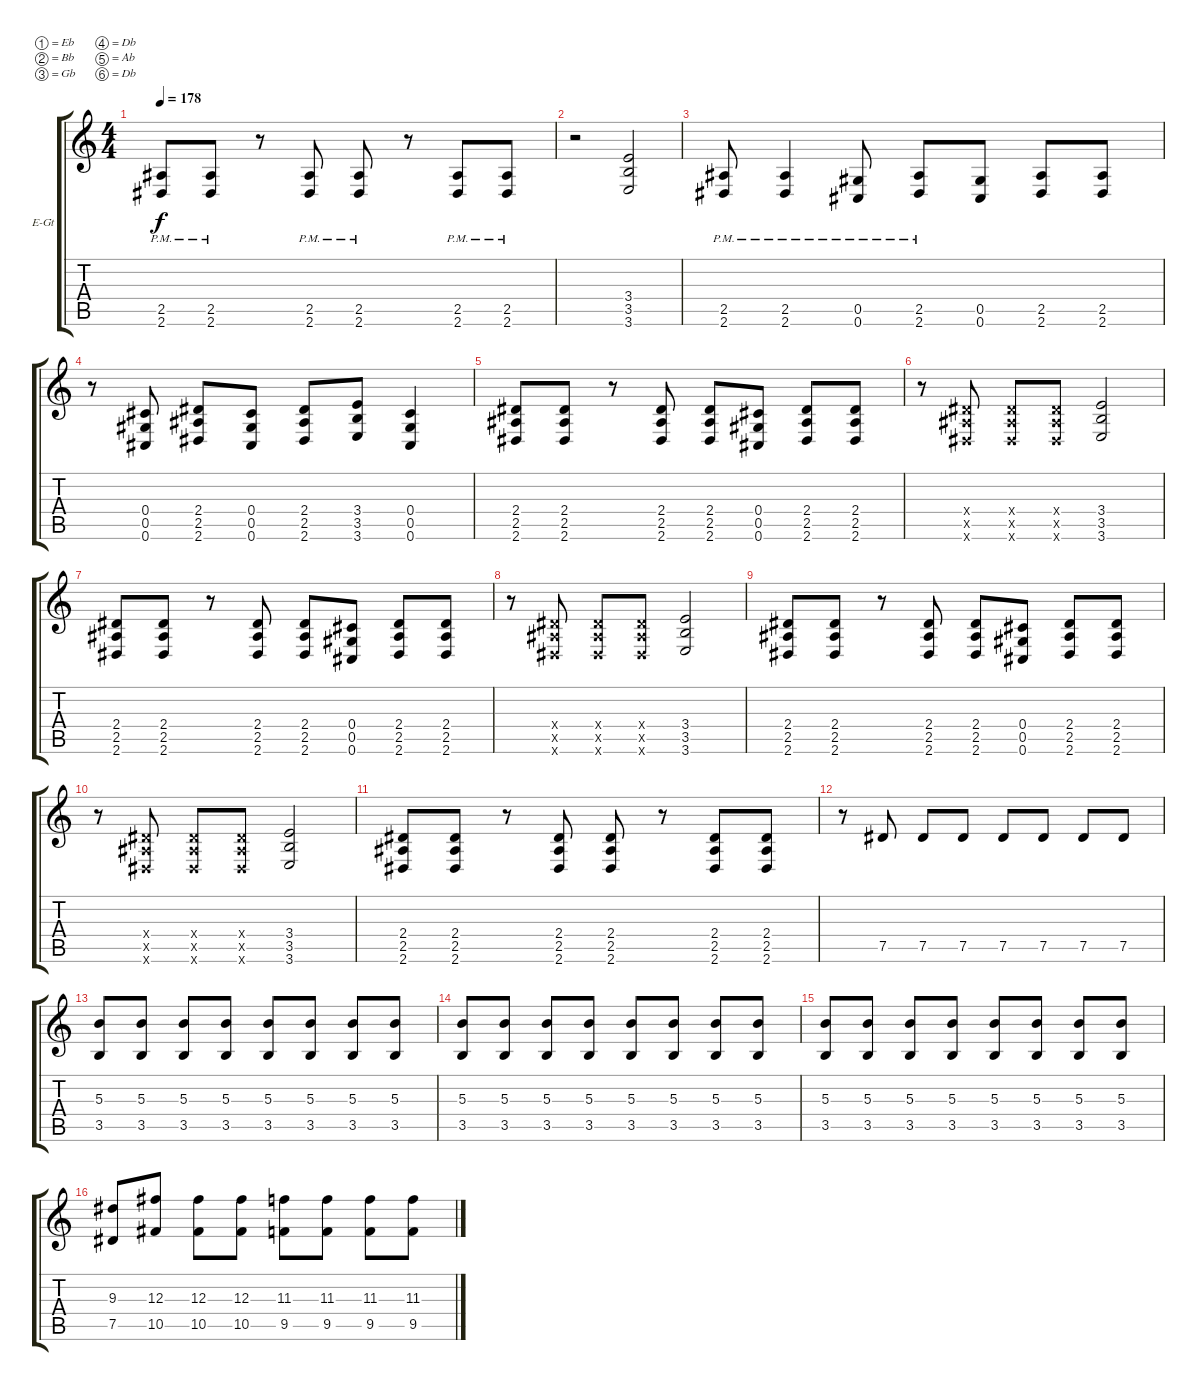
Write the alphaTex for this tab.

\bracketExtendMode groupsimilarinstruments
\firstSystemTrackNameOrientation horizontal
\otherSystemsTrackNameOrientation horizontal
\track ("Rythym Guitar" "E-Gt") {instrument distortionguitar}
\staff {score tabs}
\tuning (Eb4 Bb3 Gb3 Db3 Ab2 Db2)
\ts (4 4)
\tempo 178
\clef g2
\ks c
(2.6{pm} 2.5{pm}).8{dy f} (2.6{pm} 2.5{pm}).8 r.8 (2.6{pm} 2.5{pm}).8 (2.6{pm} 2.5{pm}).8 r.8 (2.6{pm} 2.5{pm}).8 (2.6{pm} 2.5{pm}).8 |
r.2 (3.6 3.5 3.4).2 |
(2.6{pm} 2.5{pm}).8 (2.6{pm} 2.5{pm}).4 (0.6{pm} 0.5{pm}).8 (2.6{pm} 2.5).8 (0.6 0.5).8 (2.6 2.5).8 (2.5 2.6).8 |
r.8 (0.4 0.5 0.6).8 (2.4 2.5 2.6).8 (0.4 0.5 0.6).8 (2.4 2.5 2.6).8 (3.4 3.5 3.6).8 (0.6 0.5 0.4).4 |
(2.4 2.5 2.6).8 (2.4 2.5 2.6).8 r.8 (2.4 2.5 2.6).8 (2.4 2.5 2.6).8 (0.4 0.5 0.6).8 (2.4 2.5 2.6).8 (2.4 2.5 2.6).8 |
r.8 (2.4{x} 2.5{x} 2.6{x}).8 (2.4{x} 2.5{x} 2.6{x}).8 (2.4{x} 2.5{x} 2.6{x}).8 (3.4 3.5 3.6).2 |
(2.4 2.5 2.6).8 (2.4 2.5 2.6).8 r.8 (2.4 2.5 2.6).8 (2.4 2.5 2.6).8 (0.4 0.5 0.6).8 (2.4 2.5 2.6).8 (2.4 2.5 2.6).8 |
r.8 (2.4{x} 2.5{x} 2.6{x}).8 (2.4{x} 2.5{x} 2.6{x}).8 (2.4{x} 2.5{x} 2.6{x}).8 (3.4 3.5 3.6).2 |
(2.4 2.5 2.6).8 (2.4 2.5 2.6).8 r.8 (2.4 2.5 2.6).8 (2.4 2.5 2.6).8 (0.4 0.5 0.6).8 (2.4 2.5 2.6).8 (2.4 2.5 2.6).8 |
r.8 (2.4{x} 2.5{x} 2.6{x}).8 (2.4{x} 2.5{x} 2.6{x}).8 (2.4{x} 2.5{x} 2.6{x}).8 (3.4 3.5 3.6).2 |
(2.6 2.5 2.4).8 (2.6 2.5 2.4).8 r.8 (2.6 2.4 2.5).8 (2.6 2.5 2.4).8 r.8 (2.6 2.4 2.5).8 (2.6 2.4 2.5).8 |
r.8 7.5.8 7.5.8 7.5.8 7.5.8 7.5.8 7.5.8 7.5.8 |
(3.5 5.3).8 (3.5 5.3).8 (3.5 5.3).8 (3.5 5.3).8 (3.5 5.3).8 (3.5 5.3).8 (3.5 5.3).8 (3.5 5.3).8 |
(3.5 5.3).8 (3.5 5.3).8 (5.3 3.5).8 (5.3 3.5).8 (5.3 3.5).8 (5.3 3.5).8 (5.3 3.5).8 (5.3 3.5).8 |
(3.5 5.3).8 (3.5 5.3).8 (3.5 5.3).8 (3.5 5.3).8 (3.5 5.3).8 (3.5 5.3).8 (3.5 5.3).8 (3.5 5.3).8 |
(7.5 9.3).8 (10.5 12.3).8 (10.5 12.3).8 (10.5 12.3).8 (9.5 11.3).8 (9.5 11.3).8 (9.5 11.3).8 (9.5 11.3).8
